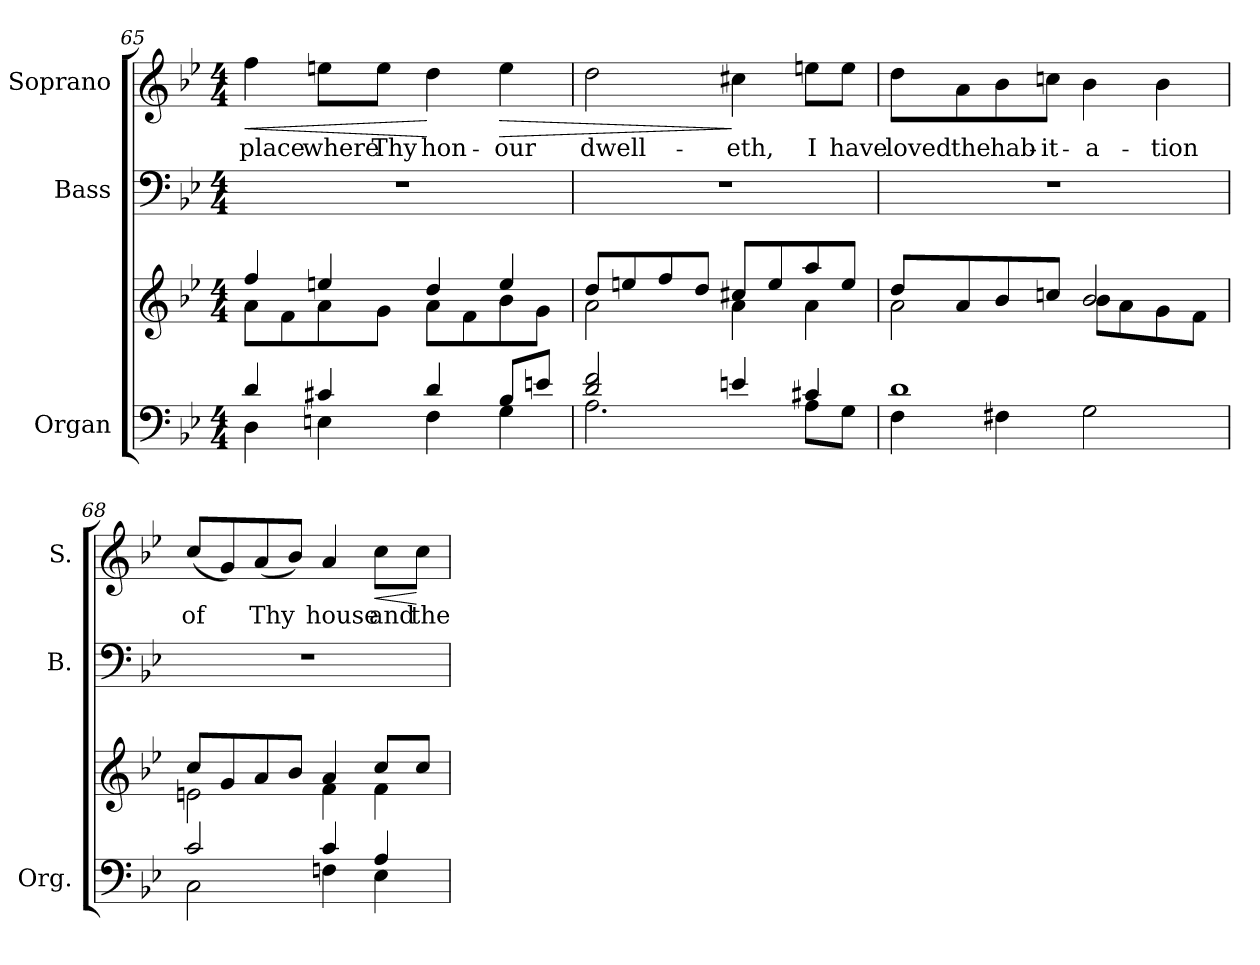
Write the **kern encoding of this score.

**kern	**kern	**kern	**kern	**text	**dynam
*part3	*part3	*part2	*part1	*part1	*part1
*staff4	*staff3	*staff2	*staff1	*staff1	*staff1
*I"Organ	*	*I"Bass	*I"Soprano	*	*
*I'Org.	*	*I'B.	*I'S.	*	*
!!LO:LB:g=z
*clefF4	*clefG2	*clefF4	*clefG2	*	*
*k[b-e-]	*k[b-e-]	*k[b-e-]	*k[b-e-]	*	*
*B-:	*B-:	*B-:	*B-:	*	*
*M4/4	*M4/4	*M4/4	*M4/4	*	*
=65	=65	=65	=65	=65	=65
*^	*^	*	*	*	*
!	!	!	!	!	!	!LO:LY:b:color=#000000	!LO:HP:b
4di/	4Di\	4ffi/	8ai\L	1r	4ffi\	place	<
.	.	.	8fi\	.	.	.	.
!	!	!	!	!	!	!LO:LY:b:color=#000000	!
4c#Xi/	4Eni\	4eeni/	8ai\	.	8eeni\L	where	.
!	!	!	!	!	!	!LO:LY:b:color=#000000	!
.	.	.	8gi\J	.	8eei\J	Thy	.
!	!	!	!	!	!	!LO:LY:b:color=#000000	!
4di/	4Fi\	4ddi/	8ai\L	.	4ddi\	hon-	[
.	.	.	8fi\	.	.	.	.
!	!	!	!	!	!	!LO:LY:b:color=#000000	!LO:HP:b
8B-i/L	4Gi\	4eei/	8b-i\	.	4eei\	-our	>
8eni/J	.	.	8gi\J	.	.	.	.
=66	=66	=66	=66	=66	=66	=66	=66
!	!	!	!	!	!	!LO:LY:b:color=#000000	!
2di/ 2fi	2.Ai\	8ddi/L	2ai\	1r	2ddi\	dwell-	.
.	.	8eeni/	.	.	.	.	.
.	.	8ffi/	.	.	.	.	.
.	.	8ddi/J	.	.	.	.	.
!	!	!	!	!	!	!LO:LY:b:color=#000000	!
4eni/	.	8cc#Xi/L	4ai\	.	4cc#Xi\	-eth,	]
.	.	8eei/	.	.	.	.	.
!	!	!	!	!	!	!LO:LY:b:color=#000000	!
4c#Xi/	8Ai\L	8aai/	4ai\	.	8eeni\L	I	.
!	!	!	!	!	!	!LO:LY:b:color=#000000	!
.	8Gi\J	8eei/J	.	.	8eei\J	have	.
=67	=67	=67	=67	=67	=67	=67	=67
!	!	!	!	!	!	!LO:LY:b:color=#000000	!
1di	4Fi\	8ddi/L	2ai\	1r	8ddi\L	loved	.
!	!	!	!	!	!	!LO:LY:b:color=#000000	!
.	.	8ai/	.	.	8ai\	the	.
!	!	!	!	!	!	!LO:LY:b:color=#000000	!
.	4F#Xi\	8b-i/	.	.	8b-i\	hab-	.
!	!	!	!	!	!	!LO:LY:b:color=#000000	!
.	.	8ccni/J	.	.	8ccni\J	-it-	.
!	!	!	!	!	!	!LO:LY:b:color=#000000	!
.	2Gi\	2b-i/	8b-i\L	.	4b-i\	-a-	.
.	.	.	8ai\	.	.	.	.
!	!	!	!	!	!	!LO:LY:b:color=#000000	!
.	.	.	8gi\	.	4b-i\	-tion	.
.	.	.	8fi\J	.	.	.	.
!!LO:LB:g=z
=68	=68	=68	=68	=68	=68	=68	=68
!	!	!	!	!	!	!LO:LY:b:color=#000000	!
2ci/	2Ci\	8cci/L	2eni\	1r	(8cci/L	of	.
.	.	8gi/	.	.	8gi/)	.	.
!	!	!	!	!	!	!LO:LY:b:color=#000000	!
.	.	8ai/	.	.	(8ai/	Thy	.
.	.	8b-i/J	.	.	8b-i/J)	.	.
!	!	!	!	!	!	!LO:LY:b:color=#000000	!
4ci/	4Fni\	4ai/	4fi\	.	4ai/	house	.
!	!	!	!	!	!	!LO:LY:b:color=#000000	!LO:HP:b
4Ai/	4E-i\	8cci/L	4fi\	.	8cci\L	and	<
!	!	!	!	!	!	!LO:LY:b:color=#000000	!
.	.	8cci/J	.	.	8cci\J	the	[
*v	*v	*	*	*	*	*	*
*	*v	*v	*	*	*	*
=	=	=	=	=	=
*-	*-	*-	*-	*-	*-
